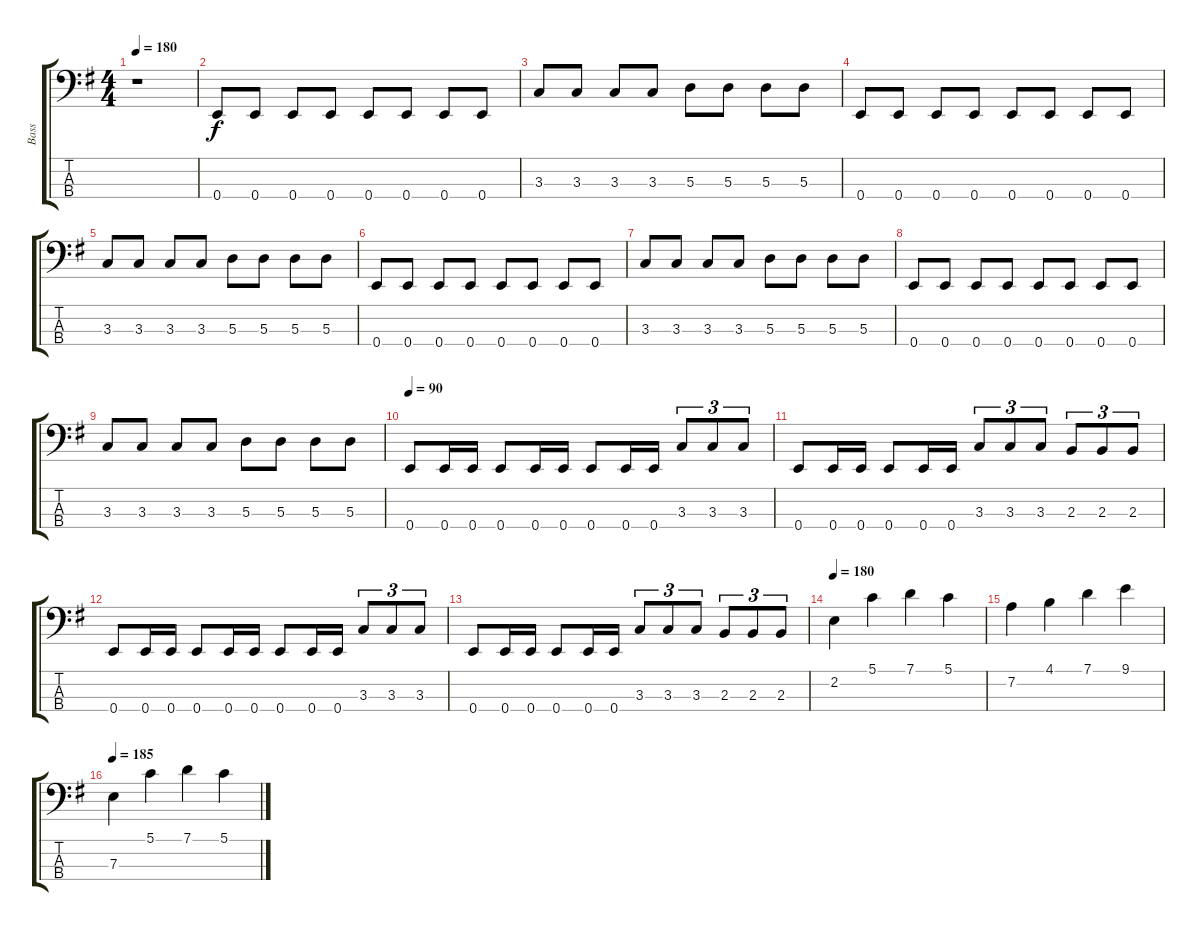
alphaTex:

\track ("Bass" "Bass") {instrument electricbassfinger}
\staff {score tabs}
\tuning (G2 D2 A1 E1) {hide}
\ts (4 4)
\tempo 180
\clef f4
\ks eminor
r.1{dy f instrument electricbassfinger} |
0.4.8 0.4.8 0.4.8 0.4.8 0.4.8 0.4.8 0.4.8 0.4.8 |
3.3.8 3.3.8 3.3.8 3.3.8 5.3.8 5.3.8 5.3.8 5.3.8 |
0.4.8 0.4.8 0.4.8 0.4.8 0.4.8 0.4.8 0.4.8 0.4.8 |
3.3.8 3.3.8 3.3.8 3.3.8 5.3.8 5.3.8 5.3.8 5.3.8 |
0.4.8 0.4.8 0.4.8 0.4.8 0.4.8 0.4.8 0.4.8 0.4.8 |
3.3.8 3.3.8 3.3.8 3.3.8 5.3.8 5.3.8 5.3.8 5.3.8 |
0.4.8 0.4.8 0.4.8 0.4.8 0.4.8 0.4.8 0.4.8 0.4.8 |
3.3.8 3.3.8 3.3.8 3.3.8 5.3.8 5.3.8 5.3.8 5.3.8 |
\tempo 90
0.4.8 0.4.16 0.4.16 0.4.8 0.4.16 0.4.16 0.4.8 0.4.16 0.4.16 3.3.8{tu (3 2)} 3.3.8{tu (3 2)} 3.3.8{tu (3 2)} |
0.4.8 0.4.16 0.4.16 0.4.8 0.4.16 0.4.16 3.3.8{tu (3 2)} 3.3.8{tu (3 2)} 3.3.8{tu (3 2)} 2.3.8{tu (3 2)} 2.3.8{tu (3 2)} 2.3.8{tu (3 2)} |
0.4.8 0.4.16 0.4.16 0.4.8 0.4.16 0.4.16 0.4.8 0.4.16 0.4.16 3.3.8{tu (3 2)} 3.3.8{tu (3 2)} 3.3.8{tu (3 2)} |
0.4.8 0.4.16 0.4.16 0.4.8 0.4.16 0.4.16 3.3.8{tu (3 2)} 3.3.8{tu (3 2)} 3.3.8{tu (3 2)} 2.3.8{tu (3 2)} 2.3.8{tu (3 2)} 2.3.8{tu (3 2)} |
\tempo 180
2.2.4 5.1.4 7.1.4 5.1.4 |
7.2.4 4.1.4 7.1.4 9.1.4 |
\tempo 185
7.3.4 5.1.4 7.1.4 5.1.4
